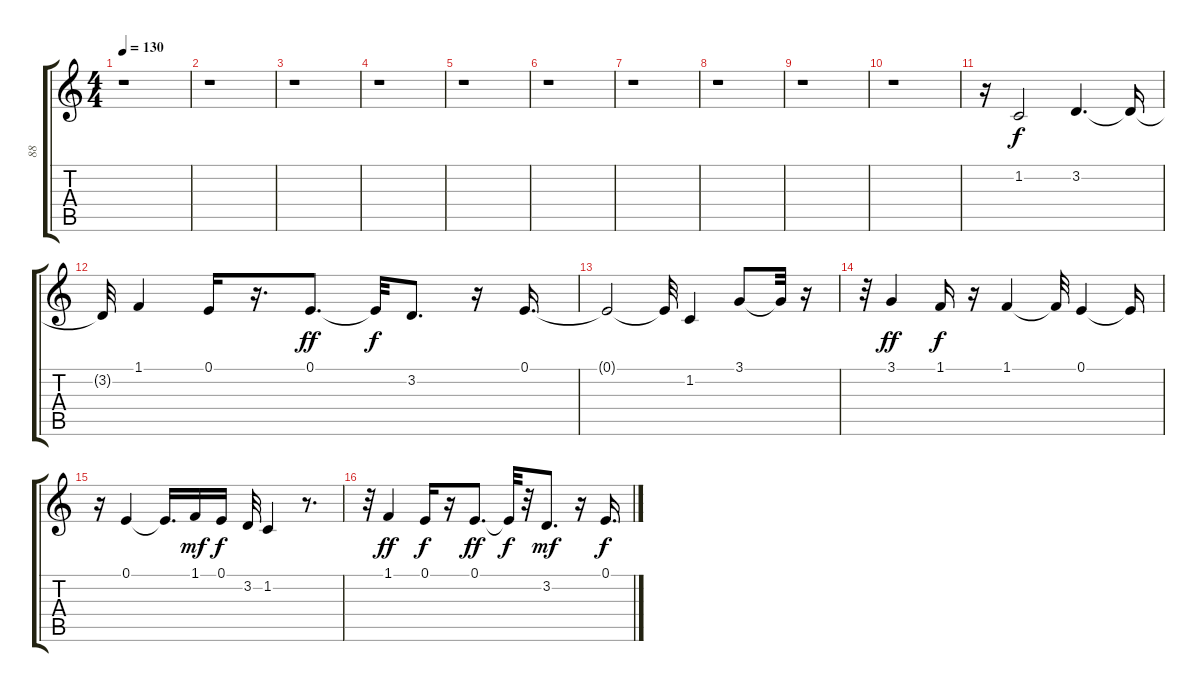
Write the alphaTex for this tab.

\track ("88" "88") {instrument lead8bassandlead}
\staff {score tabs}
\tuning (E4 B3 G3 D3 A2 E2) {hide}
\ts (4 4)
\tempo 130
\clef g2
\ks c
r.1{dy f} |
r.1 |
r.1 |
r.1 |
r.1 |
r.1 |
r.1 |
r.1 |
r.1 |
r.1 |
r.16 1.2.2 3.2.4{d} 3.2{t}.16 |
3.2{t}.32 1.1.4 0.1.16 r.16{d} 0.1.8{d dy ff} 0.1{t}.32{dy f} 3.2.8{d} r.16 0.1.16{d} |
0.1{t}.2 0.1{t}.32 1.2.4 3.1.8 3.1{t}.32 r.16 |
r.32 3.1.4{dy ff} 1.1.16{dy f} r.16 1.1.4 1.1{t}.32 0.1.4 0.1{t}.16 |
r.16 0.1.4 0.1{t}.16{d} 1.1.16{dy mf} 0.1.16{dy f} 3.2.32 1.2.4 r.8{d} |
r.32 1.1.4{dy ff} 0.1.16{dy f} r.16 0.1.8{d dy ff} 0.1{t}.32{dy f} r.32 3.2.8{d dy mf} r.16 0.1.16{d dy f}
